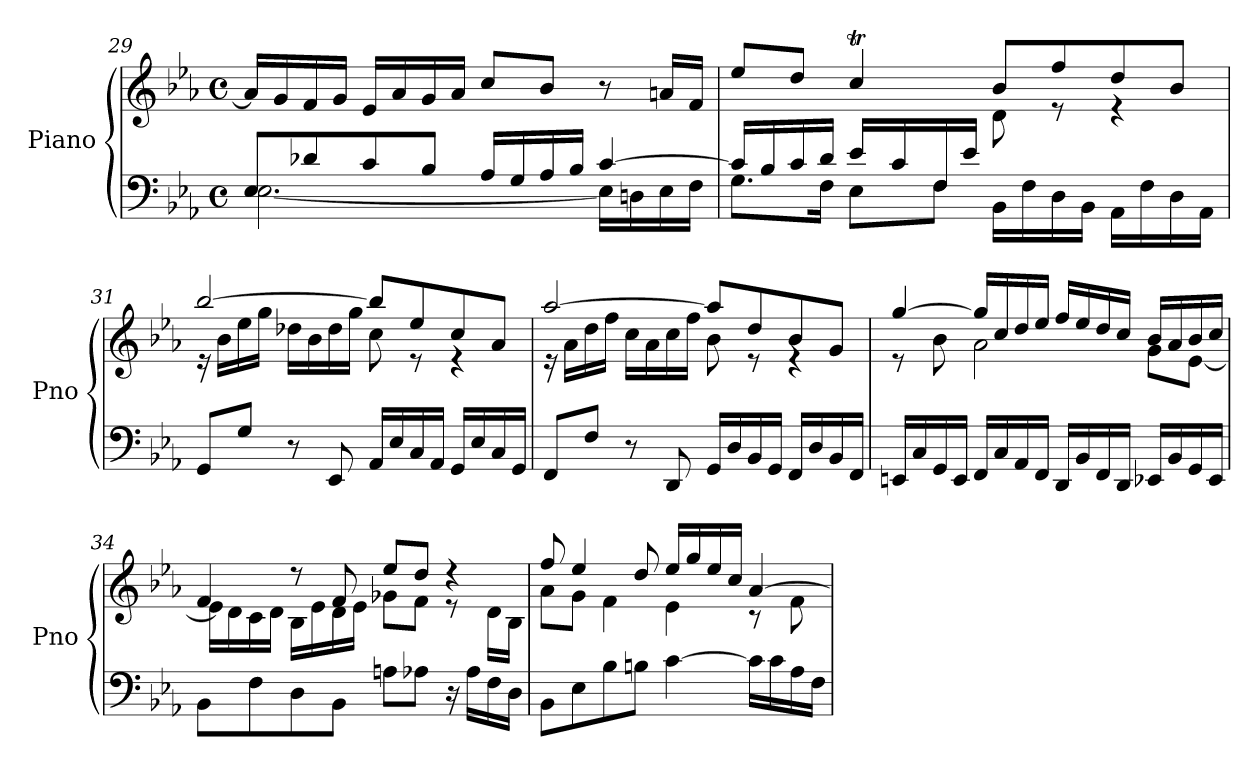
**kern	**kern
*part1	*part1
*staff2	*staff1
*I"Piano	*
*I'Pno	*
*clefF4	*clefG2
*k[b-e-a-]	*k[b-e-a-]
*E-:	*E-:
*M4/4	*M4/4
*met(c)	*met(c)
=29	=29
*^	*
8E-/L	[2.E-\	16a-/LL]
.	.	16g/
8d-X/	.	16f/
.	.	16g/JJ
8c/	.	16e-/LL
.	.	16a-/
8B-/J	.	16g/
.	.	16a-/JJ
16A-/LL	.	8cc/L
16G/	.	.
16A-/	.	8b-/J
16B-/JJ	.	.
[4c/	16E-\LL]	8r
.	16Dn\	.
.	16E-\	16an/LL
.	16F\JJ	16f/JJ
=30	=30	=30
*	*	*^
16c/LL]	8.G\L	8ee-/L	4ryy
16B-/	.	.	.
16c/	.	8dd/J	.
16d/JJ	16F\Jk	.	.
16e-/LL	8E-\L	4ccT/	32ddyy
.	.	.	32ccyy
16c/	.	.	32ddyy
.	.	.	[32ccyy
16F/	8F\J	.	8ccyy]
16e-/JJ	.	.	.
16BB-\LL	2ryy	8b-/L	8d\
16F\	.	.	.
16D\	.	8ff/	8re
16BB-\JJ	.	.	.
16AA-\LL	.	8dd/	4re
16F\	.	.	.
16D\	.	8b-/J	.
16AA-\JJ	.	.	.
*v	*v	*	*
!!LO:PB:g=z	!!
=31	=31	=31
8GG/L	[2bb-/	16re
.	.	16b-\LL
8G/J	.	16ee-\
.	.	16gg\JJ
8r	.	16dd-X\LL
.	.	16b-\
8EE-/	.	16dd-\
.	.	16gg\JJ
16AA-/LL	8bb-/L]	8cc\
16E-/	.	.
16C/	8ee-/	8re
16AA-/JJ	.	.
16GG/LL	8cc/	4re
16E-/	.	.
16C/	8a-/J	.
16GG/JJ	.	.
=32	=32	=32
8FF/L	[2aa-/	16re
.	.	16a-\LL
8F/J	.	16dd\
.	.	16ff\JJ
8r	.	16cc\LL
.	.	16a-\
8DD/	.	16cc\
.	.	16ff\JJ
16GG/LL	8aa-/L]	8b-\
16D/	.	.
16BB-/	8dd/	8re
16GG/JJ	.	.
16FF/LL	8b-/	4re
16D/	.	.
16BB-/	8g/J	.
16FF/JJ	.	.
=33	=33	=33
16EEn/LL	[4gg/	8re
16C/	.	.
16GG/	.	8b-\
16EE/JJ	.	.
16FF/LL	16gg/LL]	2a-\
16C/	16cc/	.
16AA-/	16dd/	.
16FF/JJ	16ee-/JJ	.
16DD/LL	16ff/LL	.
16BB-/	16ee-/	.
16FF/	16dd/	.
16DD/JJ	16cc/JJ	.
16EE-X/LL	16b-/LL	8g\L
16BB-/	16a-/	.
16GG/	16b-/	[8e-\J
16EE-/JJ	16cc/JJ	.
!!LO:LB:g=z	!!
=34	=34	=34
8BB-\L	4f/	16e-\LL]
.	.	16d\
8F\	.	16c\
.	.	16d\JJ
8D\	8rdd	16B-\LL
.	.	16e-\
8BB-\J	8f/	16d\
.	.	16e-\JJ
8An\L	8ee-/L	8g-X\L
8A-X\J	8dd/J	8f\J
16r	4rdd	8re
16A-\LL	.	.
16F\	.	16d\LL
16D\JJ	.	16B-\JJ
=35	=35	=35
8BB-\L	8ff/	8a-\L
8E-\	4ee-/	8g\J
8B-\	.	4f\
8Bn\J	8dd/	.
[4c\	16ee-/LL	4e-\
.	16gg/	.
.	16ee-/	.
.	16cc/JJ	.
16c\LL]	[4a-/	8rc
16c\	.	.
16A-\	.	8f\
16F\JJ	.	.
*	*v	*v
=	=
*-	*-
